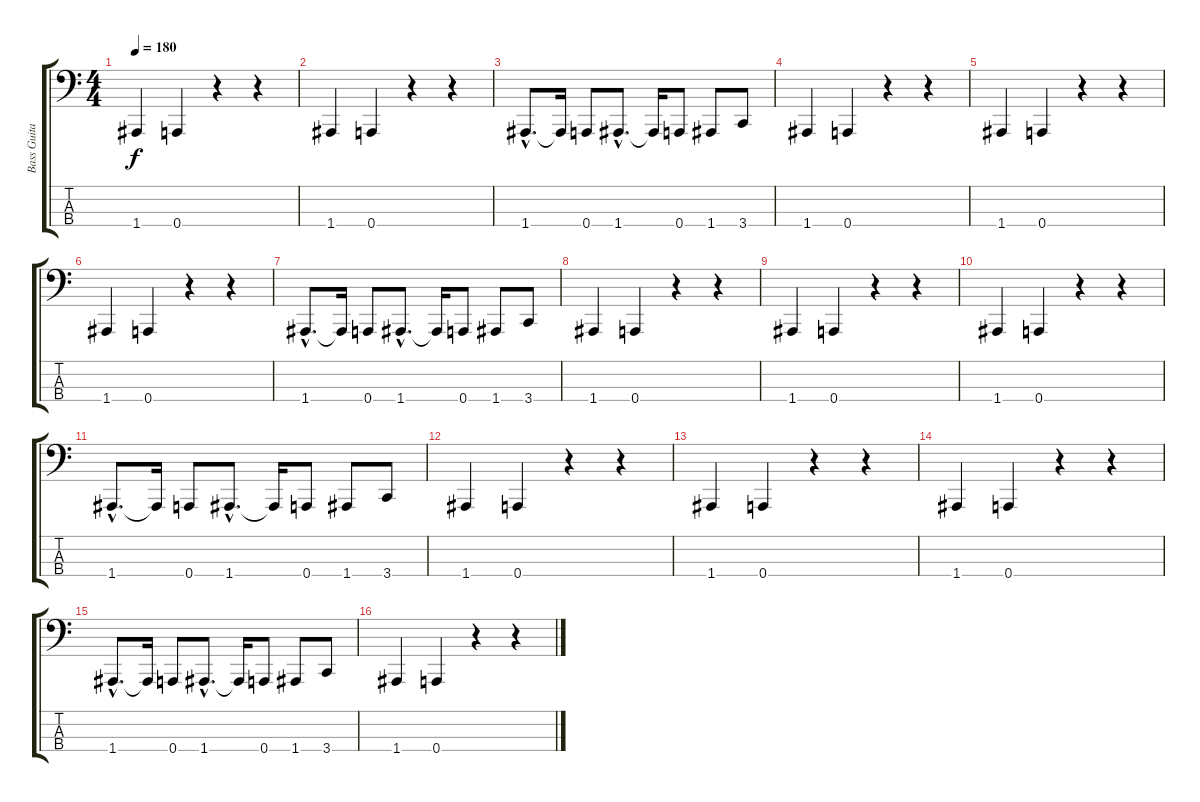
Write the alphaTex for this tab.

\track ("Bass Guitar" "Bass Guita") {instrument electricbassfinger}
\staff {score tabs}
\tuning (C2 G1 D1 A0) {hide}
\ts (4 4)
\tempo 180
\clef f4
\ks c
1.4.4{dy f} 0.4.4 r.4 r.4 |
1.4.4 0.4.4 r.4 r.4 |
1.4{hac}.8{d} 1.4{t}.16 0.4.8 1.4{hac}.8{d} 1.4{t}.16 0.4.8 1.4.8 3.4.8 |
1.4.4 0.4.4 r.4 r.4 |
1.4.4 0.4.4 r.4 r.4 |
1.4.4 0.4.4 r.4 r.4 |
1.4{hac}.8{d} 1.4{t}.16 0.4.8 1.4{hac}.8{d} 1.4{t}.16 0.4.8 1.4.8 3.4.8 |
1.4.4 0.4.4 r.4 r.4 |
1.4.4 0.4.4 r.4 r.4 |
1.4.4 0.4.4 r.4 r.4 |
1.4{hac}.8{d} 1.4{t}.16 0.4.8 1.4{hac}.8{d} 1.4{t}.16 0.4.8 1.4.8 3.4.8 |
1.4.4 0.4.4 r.4 r.4 |
1.4.4 0.4.4 r.4 r.4 |
1.4.4 0.4.4 r.4 r.4 |
1.4{hac}.8{d} 1.4{t}.16 0.4.8 1.4{hac}.8{d} 1.4{t}.16 0.4.8 1.4.8 3.4.8 |
1.4.4 0.4.4 r.4 r.4
